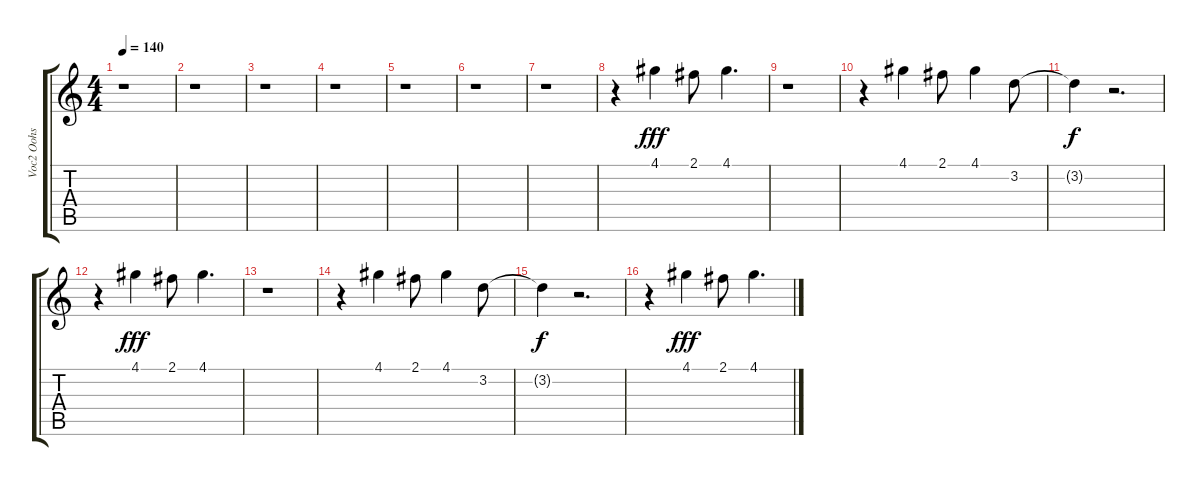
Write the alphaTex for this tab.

\track ("Voc2 Oohs" "Voc2 Oohs") {instrument acousticguitarnylon}
\staff {score tabs}
\tuning (E4 B3 G3 D3 A2 E2) {hide}
\ts (4 4)
\tempo 140
\clef g2
\ks c
r.1{dy fff} |
r.1 |
r.1 |
r.1 |
r.1 |
r.1 |
r.1 |
r.4 4.1.4 2.1.8 4.1.4{d} |
r.1 |
r.4 4.1.4 2.1.8 4.1.4 3.2.8 |
3.2{t}.4{dy f} r.2{d} |
r.4 4.1.4{dy fff} 2.1.8 4.1.4{d} |
r.1 |
r.4 4.1.4 2.1.8 4.1.4 3.2.8 |
3.2{t}.4{dy f} r.2{d} |
r.4 4.1.4{dy fff volume 14} 2.1.8{volume 14} 4.1.4{d volume 14}
